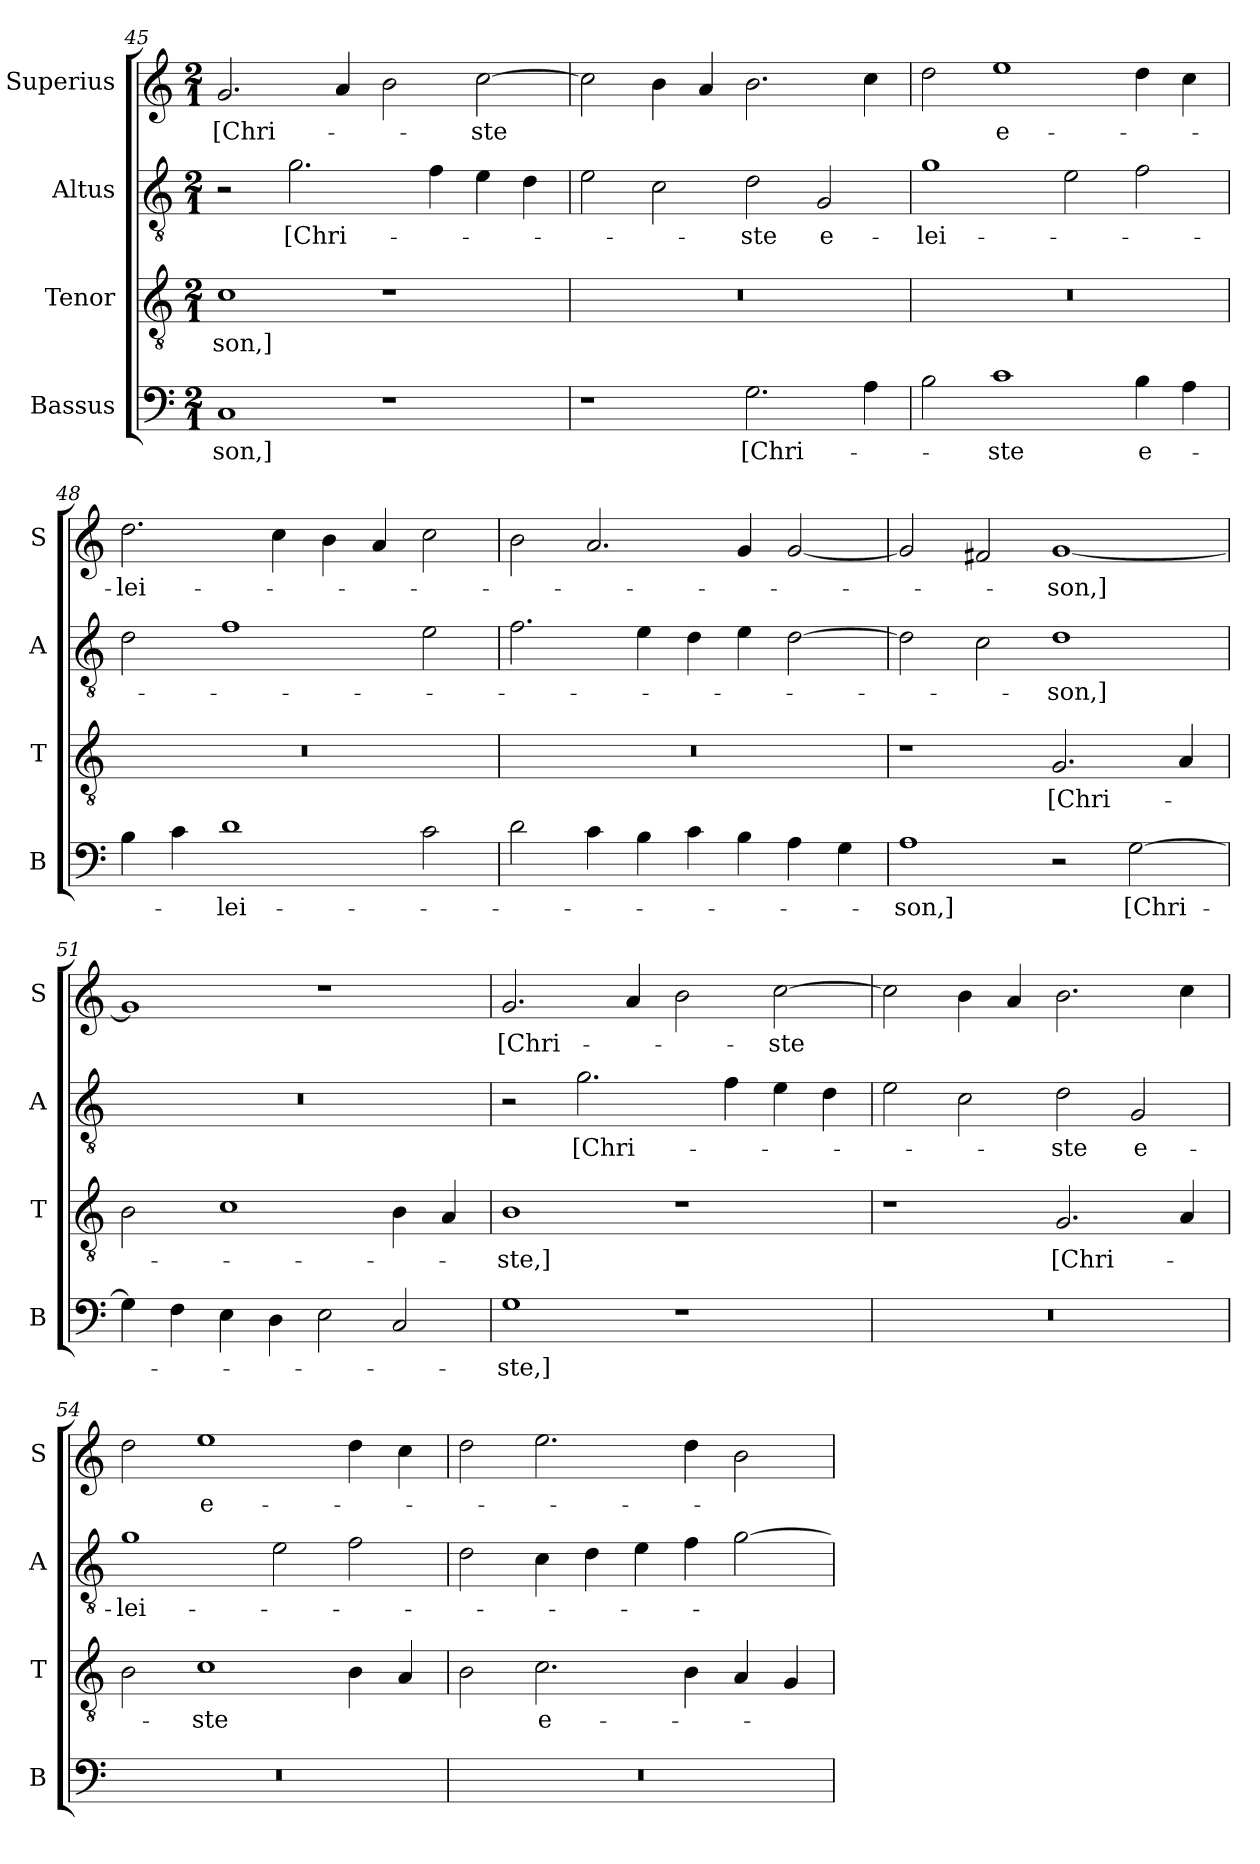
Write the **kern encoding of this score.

**kern	**text	**kern	**text	**kern	**text	**kern	**text
*part4	*part4	*part3	*part3	*part2	*part2	*part1	*part1
*staff4	*staff4	*staff3	*staff3	*staff2	*staff2	*staff1	*staff1
*I"Bassus	*	*I"Tenor	*	*I"Altus	*	*I"Superius	*
*I'B	*	*I'T	*	*I'A	*	*I'S	*
*clefF4	*	*clefGv2	*	*clefGv2	*	*clefG2	*
*k[]	*	*k[]	*	*k[]	*	*k[]	*
*M2/1	*	*M2/1	*	*M2/1	*	*M2/1	*
=45	=45	=45	=45	=45	=45	=45	=45
1C	-son,]	1c	-son,]	2r	.	2.g/	[Chri-
.	.	.	.	2.g\	[Chri-	.	.
.	.	.	.	.	.	4a/	.
1r	.	1r	.	.	.	2b\	.
.	.	.	.	4f\	.	.	.
.	.	.	.	4e\	.	[2cc\	-ste
.	.	.	.	4d\	.	.	.
=46	=46	=46	=46	=46	=46	=46	=46
1r	.	0r	.	2e\	.	2cc\]	.
.	.	.	.	2c\	.	4b\	.
.	.	.	.	.	.	4a/	.
2.G\	[Chri-	.	.	2d\	-ste	2.b\	.
.	.	.	.	2G/	e-	.	.
4A\	.	.	.	.	.	4cc\	.
=47	=47	=47	=47	=47	=47	=47	=47
2B\	.	0r	.	1g	-lei-	2dd\	.
1c	-ste	.	.	.	.	1ee	e-
.	.	.	.	2e\	.	.	.
4B\	e-	.	.	2f\	.	4dd\	.
4A\	.	.	.	.	.	4cc\	.
=48	=48	=48	=48	=48	=48	=48	=48
4B\	.	0r	.	2d\	.	2.dd\	-lei-
4c\	.	.	.	.	.	.	.
1d	-lei-	.	.	1f	.	.	.
.	.	.	.	.	.	4cc\	.
.	.	.	.	.	.	4b\	.
.	.	.	.	.	.	4a/	.
2c\	.	.	.	2e\	.	2cc\	.
=49	=49	=49	=49	=49	=49	=49	=49
2d\	.	0r	.	2.f\	.	2b\	.
4c\	.	.	.	.	.	2.a/	.
4B\	.	.	.	4e\	.	.	.
4c\	.	.	.	4d\	.	.	.
4B\	.	.	.	4e\	.	4g/	.
4A\	.	.	.	[2d\	.	[2g/	.
4G\	.	.	.	.	.	.	.
=50	=50	=50	=50	=50	=50	=50	=50
1A	-son,]	1r	.	2d\]	.	2g/]	.
.	.	.	.	2c\	.	2f#X/	.
2r	.	2.G/	[Chri-	1d	-son,]	[1g	-son,]
[2G\	[Chri-	.	.	.	.	.	.
.	.	4A/	.	.	.	.	.
=51	=51	=51	=51	=51	=51	=51	=51
4G\]	.	2B\	.	0r	.	1g]	.
4F\	.	.	.	.	.	.	.
4E\	.	1c	.	.	.	.	.
4D\	.	.	.	.	.	.	.
2E\	.	.	.	.	.	1r	.
2C/	.	4B\	.	.	.	.	.
.	.	4A/	.	.	.	.	.
=52	=52	=52	=52	=52	=52	=52	=52
1G	-ste,]	1B	-ste,]	2r	.	2.g/	[Chri-
.	.	.	.	2.g\	[Chri-	.	.
.	.	.	.	.	.	4a/	.
1r	.	1r	.	.	.	2b\	.
.	.	.	.	4f\	.	.	.
.	.	.	.	4e\	.	[2cc\	-ste
.	.	.	.	4d\	.	.	.
=53	=53	=53	=53	=53	=53	=53	=53
0r	.	1r	.	2e\	.	2cc\]	.
.	.	.	.	2c\	.	4b\	.
.	.	.	.	.	.	4a/	.
.	.	2.G/	[Chri-	2d\	-ste	2.b\	.
.	.	.	.	2G/	e-	.	.
.	.	4A/	.	.	.	4cc\	.
=54	=54	=54	=54	=54	=54	=54	=54
0r	.	2B\	.	1g	-lei-	2dd\	.
.	.	1c	-ste	.	.	1ee	e-
.	.	.	.	2e\	.	.	.
.	.	4B\	.	2f\	.	4dd\	.
.	.	4A/	.	.	.	4cc\	.
=55	=55	=55	=55	=55	=55	=55	=55
0r	.	2B\	.	2d\	.	2dd\	.
.	.	2.c\	e-	4c\	.	2.ee\	.
.	.	.	.	4d\	.	.	.
.	.	.	.	4e\	.	.	.
.	.	4B\	.	4f\	.	4dd\	.
.	.	4A/	.	[2g\	.	2b\	.
.	.	4G/	.	.	.	.	.
=	=	=	=	=	=	=	=
*-	*-	*-	*-	*-	*-	*-	*-
